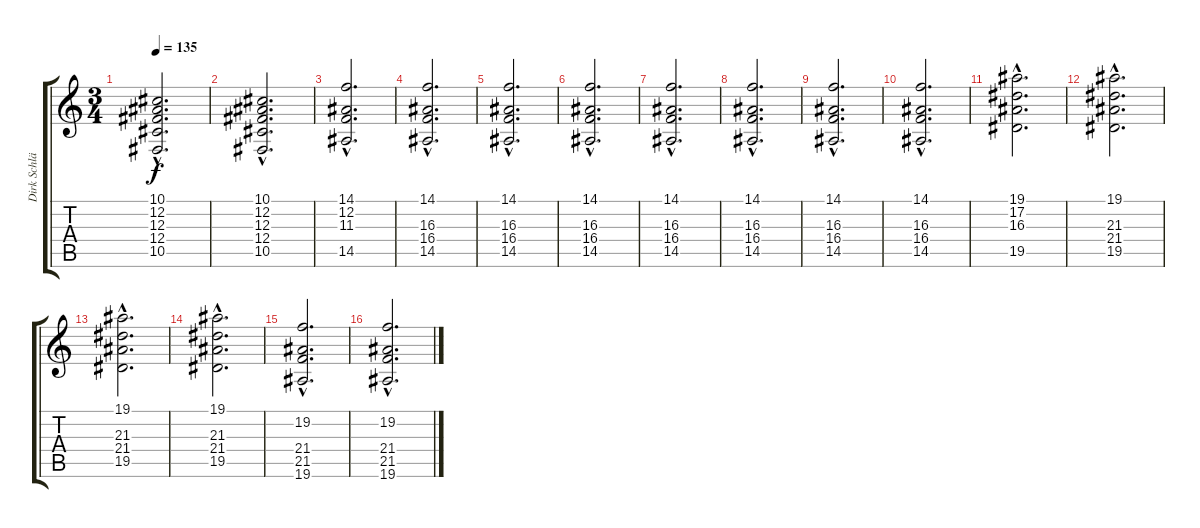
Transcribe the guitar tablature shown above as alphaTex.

\track ("Dirk Schlächter" "Dirk Schlä") {instrument stringensemble1}
\staff {score tabs}
\tuning (Eb4 Bb3 Gb3 Db3 Ab2 Eb2) {hide}
\ts (3 4)
\tempo 135
\clef g2
\ks c
(10.1{hac} 12.2{hac} 12.3{hac} 12.4{hac} 10.5{hac}).2{d dy f} |
(10.1{hac} 12.2{hac} 12.3{hac} 12.4{hac} 10.5{hac}).2{d} |
(14.1{hac} 12.2{hac} 11.3{hac} 14.5{hac}).2{d} |
(14.1{hac} 16.3{hac} 16.4{hac} 14.5{hac}).2{d} |
(14.1{hac} 16.3{hac} 16.4{hac} 14.5{hac}).2{d} |
(14.1{hac} 16.3{hac} 16.4{hac} 14.5{hac}).2{d} |
(14.1{hac} 16.3{hac} 16.4{hac} 14.5{hac}).2{d} |
(14.1{hac} 16.3{hac} 16.4{hac} 14.5{hac}).2{d} |
(14.1{hac} 16.3{hac} 16.4{hac} 14.5{hac}).2{d} |
(14.1{hac} 16.3{hac} 16.4{hac} 14.5{hac}).2{d} |
(19.1{hac} 17.2{hac} 16.3{hac} 19.5{hac}).2{d} |
(19.1{hac} 21.3{hac} 21.4{hac} 19.5{hac}).2{d} |
(19.1{hac} 21.3{hac} 21.4{hac} 19.5{hac}).2{d} |
(19.1{hac} 21.3{hac} 21.4{hac} 19.5{hac}).2{d} |
(19.2{hac} 21.4{hac} 21.5{hac} 19.6{hac}).2{d} |
(19.2{hac} 21.4{hac} 21.5{hac} 19.6{hac}).2{d}
